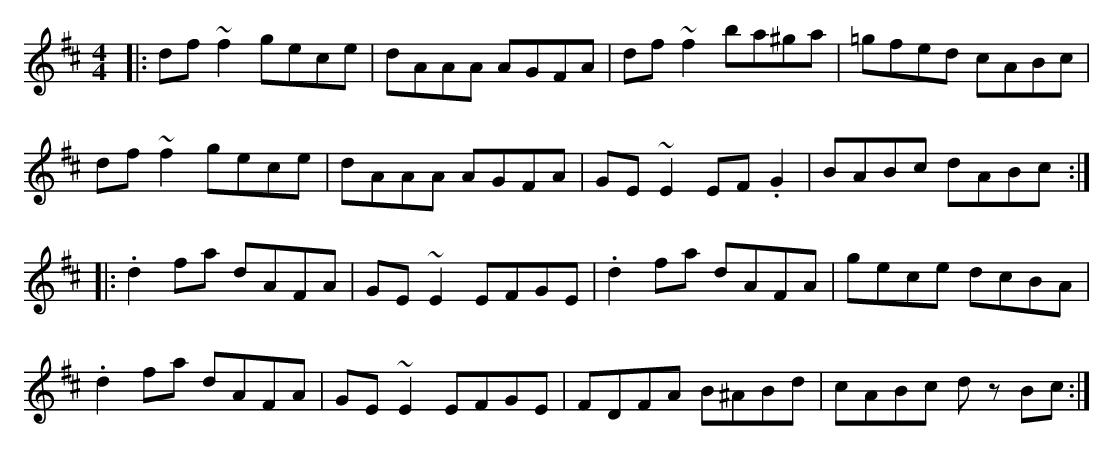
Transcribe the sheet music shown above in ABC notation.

X:1
M:4/4
K:D
|:df~f2 gece|dAAA AGFA|df~f2 ba^ga|=gfed cABc|
df~f2 gece|dAAA AGFA|GE~E2 EF.G2| BABc dABc:|
|:.d2fa dAFA|GE~E2 EFGE|.d2fa dAFA|gece dcBA|
.d2fa dAFA|GE~E2 EFGE|FDFA B^ABd|cABc d zBc:|
